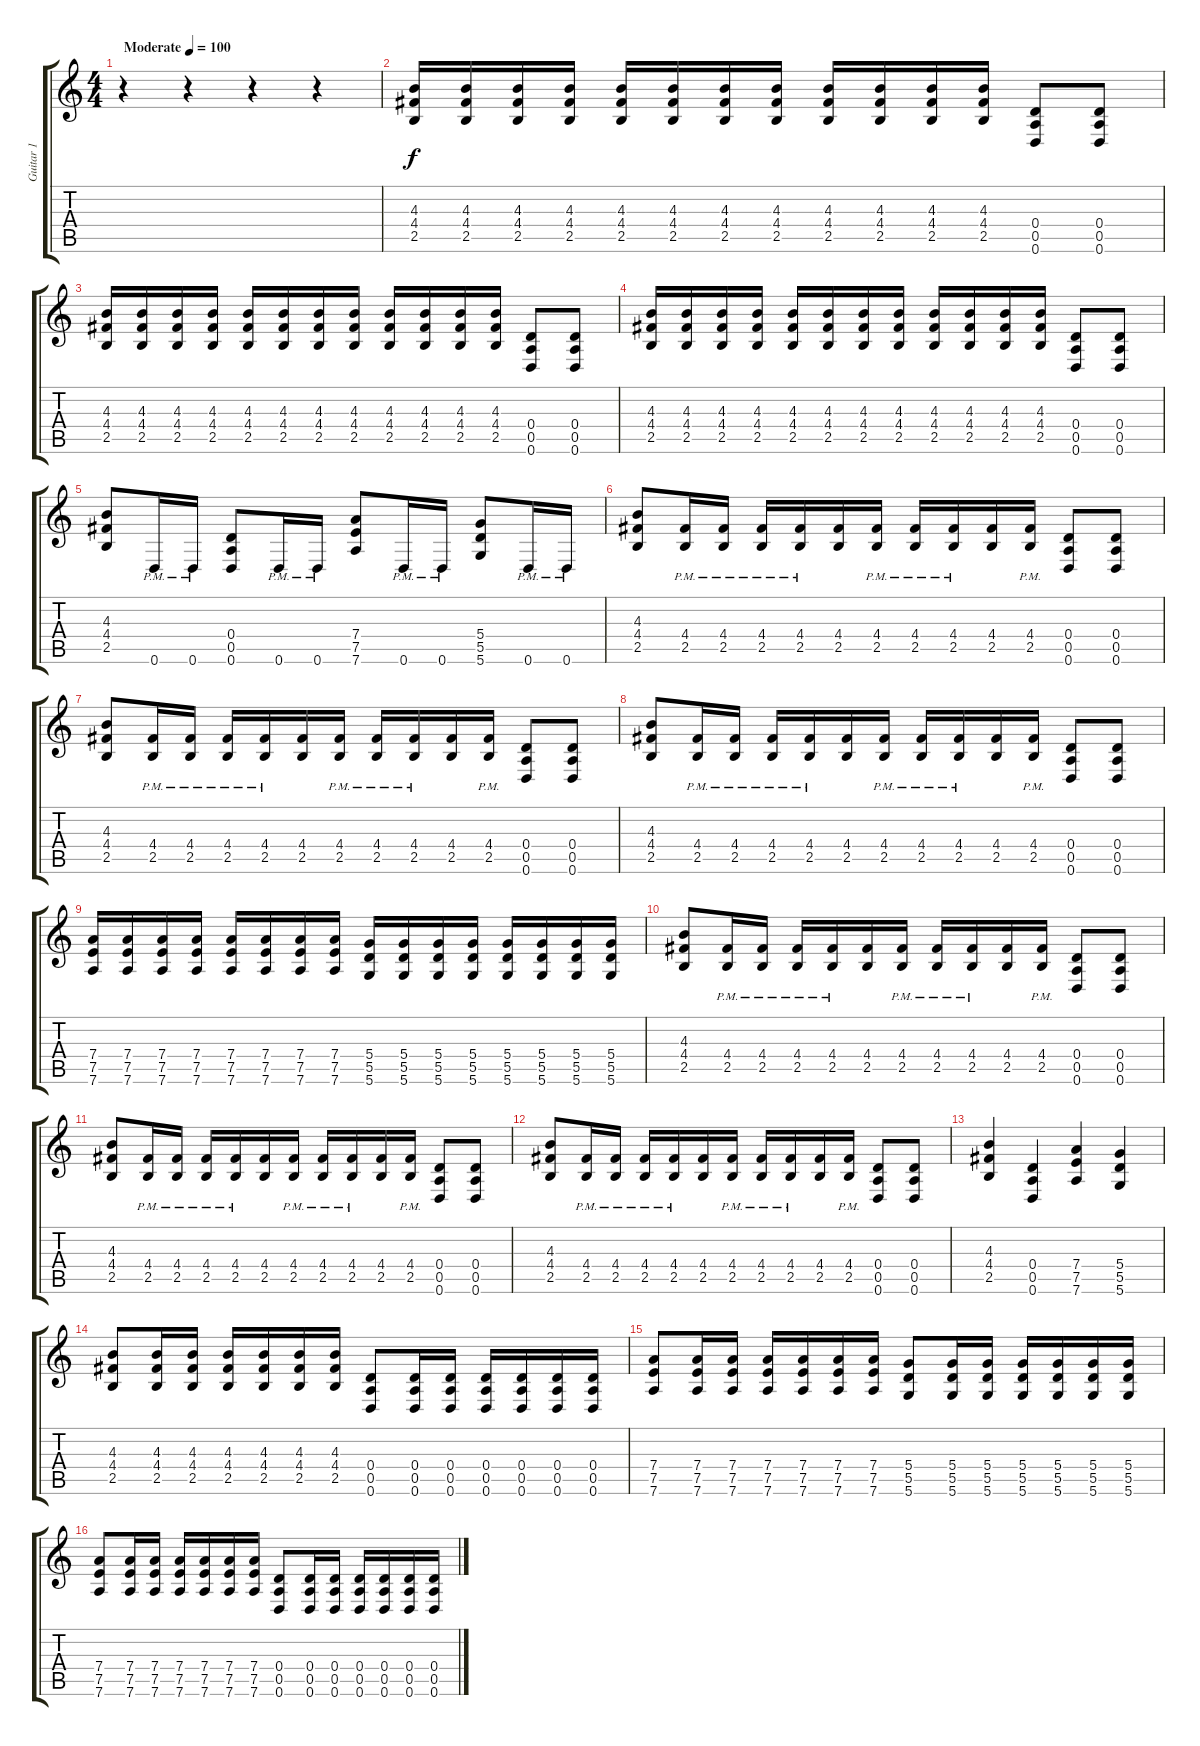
\track ("Guitar 1" "Guitar 1") {instrument overdrivenguitar}
\staff {score tabs}
\tuning (E4 B3 G3 D3 A2 D2) {hide}
\ts (4 4)
\tempo (100 "Moderate")
\clef g2
\ks c
r.4{dy f instrument overdrivenguitar} r.4 r.4 r.4 |
(4.3 4.4 2.5).16 (4.3 4.4 2.5).16 (4.3 4.4 2.5).16 (4.3 4.4 2.5).16 (4.3 4.4 2.5).16 (4.3 4.4 2.5).16 (4.3 4.4 2.5).16 (4.3 4.4 2.5).16 (4.3 4.4 2.5).16 (4.3 4.4 2.5).16 (4.3 4.4 2.5).16 (4.3 4.4 2.5).16 (0.4 0.5 0.6).8 (0.4 0.5 0.6).8 |
(4.3 4.4 2.5).16 (4.3 4.4 2.5).16 (4.3 4.4 2.5).16 (4.3 4.4 2.5).16 (4.3 4.4 2.5).16 (4.3 4.4 2.5).16 (4.3 4.4 2.5).16 (4.3 4.4 2.5).16 (4.3 4.4 2.5).16 (4.3 4.4 2.5).16 (4.3 4.4 2.5).16 (4.3 4.4 2.5).16 (0.4 0.5 0.6).8 (0.4 0.5 0.6).8 |
(4.3 4.4 2.5).16 (4.3 4.4 2.5).16 (4.3 4.4 2.5).16 (4.3 4.4 2.5).16 (4.3 4.4 2.5).16 (4.3 4.4 2.5).16 (4.3 4.4 2.5).16 (4.3 4.4 2.5).16 (4.3 4.4 2.5).16 (4.3 4.4 2.5).16 (4.3 4.4 2.5).16 (4.3 4.4 2.5).16 (0.4 0.5 0.6).8 (0.4 0.5 0.6).8 |
(4.3 4.4 2.5).8 0.6{pm}.16 0.6{pm}.16 (0.4 0.5 0.6).8 0.6{pm}.16 0.6{pm}.16 (7.4 7.5 7.6).8 0.6{pm}.16 0.6{pm}.16 (5.4 5.5 5.6).8 0.6{pm}.16 0.6{pm}.16 |
(4.3 4.4 2.5).8 (4.4{pm} 2.5{pm}).16 (4.4{pm} 2.5{pm}).16 (4.4{pm} 2.5{pm}).16 (4.4{pm} 2.5{pm}).16 (4.4 2.5).16 (4.4{pm} 2.5{pm}).16 (4.4{pm} 2.5{pm}).16 (4.4{pm} 2.5{pm}).16 (4.4 2.5).16 (4.4{pm} 2.5{pm}).16 (0.4 0.5 0.6).8 (0.4 0.5 0.6).8 |
(4.3 4.4 2.5).8 (4.4{pm} 2.5{pm}).16 (4.4{pm} 2.5{pm}).16 (4.4{pm} 2.5{pm}).16 (4.4{pm} 2.5{pm}).16 (4.4 2.5).16 (4.4{pm} 2.5{pm}).16 (4.4{pm} 2.5{pm}).16 (4.4{pm} 2.5{pm}).16 (4.4 2.5).16 (4.4{pm} 2.5{pm}).16 (0.4 0.5 0.6).8 (0.4 0.5 0.6).8 |
(4.3 4.4 2.5).8 (4.4{pm} 2.5{pm}).16 (4.4{pm} 2.5{pm}).16 (4.4{pm} 2.5{pm}).16 (4.4{pm} 2.5{pm}).16 (4.4 2.5).16 (4.4{pm} 2.5{pm}).16 (4.4{pm} 2.5{pm}).16 (4.4{pm} 2.5{pm}).16 (4.4 2.5).16 (4.4{pm} 2.5{pm}).16 (0.4 0.5 0.6).8 (0.4 0.5 0.6).8 |
(7.4 7.5 7.6).16 (7.4 7.5 7.6).16 (7.4 7.5 7.6).16 (7.4 7.5 7.6).16 (7.4 7.5 7.6).16 (7.4 7.5 7.6).16 (7.4 7.5 7.6).16 (7.4 7.5 7.6).16 (5.4 5.5 5.6).16 (5.4 5.5 5.6).16 (5.4 5.5 5.6).16 (5.4 5.5 5.6).16 (5.4 5.5 5.6).16 (5.4 5.5 5.6).16 (5.4 5.5 5.6).16 (5.4 5.5 5.6).16 |
(4.3 4.4 2.5).8 (4.4{pm} 2.5{pm}).16 (4.4{pm} 2.5{pm}).16 (4.4{pm} 2.5{pm}).16 (4.4{pm} 2.5{pm}).16 (4.4 2.5).16 (4.4{pm} 2.5{pm}).16 (4.4{pm} 2.5{pm}).16 (4.4{pm} 2.5{pm}).16 (4.4 2.5).16 (4.4{pm} 2.5{pm}).16 (0.4 0.5 0.6).8 (0.4 0.5 0.6).8 |
(4.3 4.4 2.5).8 (4.4{pm} 2.5{pm}).16 (4.4{pm} 2.5{pm}).16 (4.4{pm} 2.5{pm}).16 (4.4{pm} 2.5{pm}).16 (4.4 2.5).16 (4.4{pm} 2.5{pm}).16 (4.4{pm} 2.5{pm}).16 (4.4{pm} 2.5{pm}).16 (4.4 2.5).16 (4.4{pm} 2.5{pm}).16 (0.4 0.5 0.6).8 (0.4 0.5 0.6).8 |
(4.3 4.4 2.5).8 (4.4{pm} 2.5{pm}).16 (4.4{pm} 2.5{pm}).16 (4.4{pm} 2.5{pm}).16 (4.4{pm} 2.5{pm}).16 (4.4 2.5).16 (4.4{pm} 2.5{pm}).16 (4.4{pm} 2.5{pm}).16 (4.4{pm} 2.5{pm}).16 (4.4 2.5).16 (4.4{pm} 2.5{pm}).16 (0.4 0.5 0.6).8 (0.4 0.5 0.6).8 |
(4.3 4.4 2.5).4 (0.4 0.5 0.6).4 (7.4 7.5 7.6).4 (5.4 5.5 5.6).4 |
(4.3 4.4 2.5).8 (4.3 4.4 2.5).16 (4.3 4.4 2.5).16 (4.3 4.4 2.5).16 (4.3 4.4 2.5).16 (4.3 4.4 2.5).16 (4.3 4.4 2.5).16 (0.4 0.5 0.6).8 (0.4 0.5 0.6).16 (0.4 0.5 0.6).16 (0.4 0.5 0.6).16 (0.4 0.5 0.6).16 (0.4 0.5 0.6).16 (0.4 0.5 0.6).16 |
(7.4 7.5 7.6).8 (7.4 7.5 7.6).16 (7.4 7.5 7.6).16 (7.4 7.5 7.6).16 (7.4 7.5 7.6).16 (7.4 7.5 7.6).16 (7.4 7.5 7.6).16 (5.4 5.5 5.6).8 (5.4 5.5 5.6).16 (5.4 5.5 5.6).16 (5.4 5.5 5.6).16 (5.4 5.5 5.6).16 (5.4 5.5 5.6).16 (5.4 5.5 5.6).16 |
(7.4 7.5 7.6).8 (7.4 7.5 7.6).16 (7.4 7.5 7.6).16 (7.4 7.5 7.6).16 (7.4 7.5 7.6).16 (7.4 7.5 7.6).16 (7.4 7.5 7.6).16 (0.4 0.5 0.6).8 (0.4 0.5 0.6).16 (0.4 0.5 0.6).16 (0.4 0.5 0.6).16 (0.4 0.5 0.6).16 (0.4 0.5 0.6).16 (0.4 0.5 0.6).16
